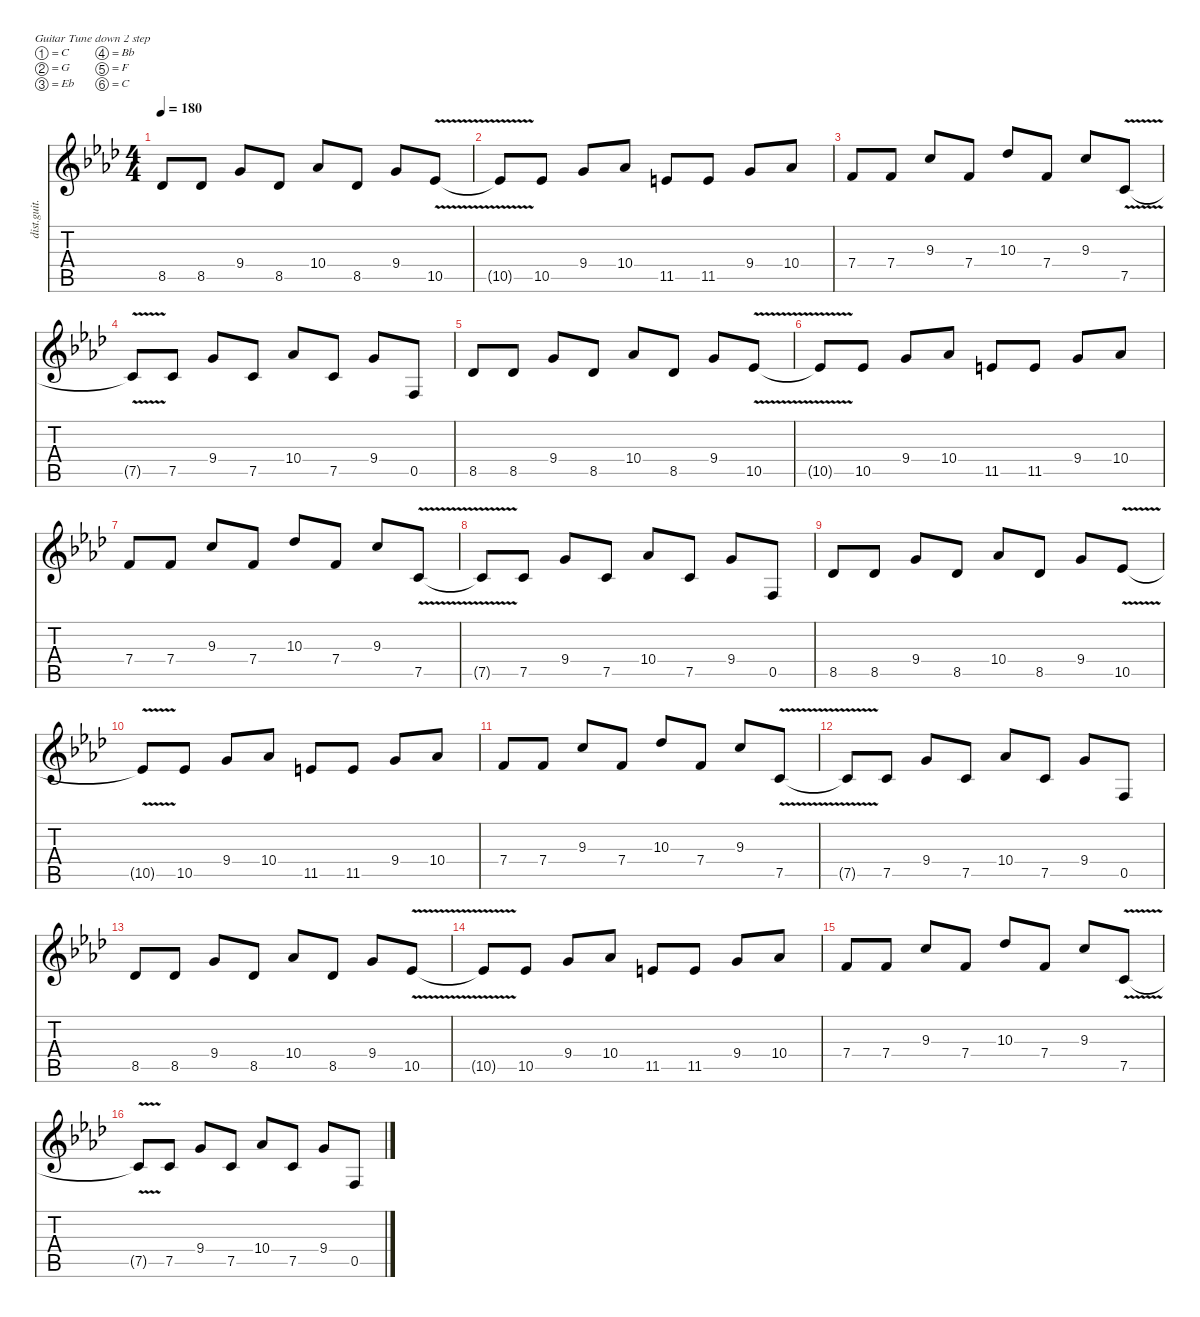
\defaultSystemsLayout 4
\hideDynamics
\bracketExtendMode nobrackets
\otherSystemsTrackNameOrientation horizontal
\track ("Gtr.1 Double" "dist.guit.") {mute instrument distortionguitar}
\staff {score tabs}
\tuning (C4 G3 Eb3 Bb2 F2 C2)
\ts (4 4)
\tempo 180
\clef g2
\ks fminor
8.5{acc b}.8{dy f beam Up} 8.5{acc b}.8{beam Up} 9.4{acc forcenatural}.8{beam Up} 8.5{acc b}.8{beam Up} 10.4{acc b}.8{beam Up} 8.5{acc b}.8{beam Up} 9.4{acc forcenatural}.8{beam Up} 10.5{v acc b}.8{beam Up} |
10.5{v t acc b}.8{beam Up} 10.5{acc b}.8{beam Up} 9.4{acc forcenatural}.8{beam Up} 10.4{acc b}.8{beam Up} 11.5{acc forcenatural}.8{beam Up} 11.5{acc forcenatural}.8{beam Up} 9.4{acc forcenatural}.8{beam Up} 10.4{acc b}.8{beam Up} |
7.4{acc forcenatural}.8{beam Up} 7.4{acc forcenatural}.8{beam Up} 9.3{acc forcenatural}.8{beam Up} 7.4{acc forcenatural}.8{beam Up} 10.3{acc b}.8{beam Up} 7.4{acc forcenatural}.8{beam Up} 9.3{acc forcenatural}.8{beam Up} 7.5{v acc forcenatural}.8{beam Up} |
7.5{v t acc forcenatural}.8{beam Up} 7.5{acc forcenatural}.8{beam Up} 9.4{acc forcenatural}.8{beam Up} 7.5{acc forcenatural}.8{beam Up} 10.4{acc b}.8{beam Up} 7.5{acc forcenatural}.8{beam Up} 9.4{acc forcenatural}.8{beam Up} 0.5{acc forcenatural}.8{beam Up} |
8.5{acc b}.8{beam Up} 8.5{acc b}.8{beam Up} 9.4{acc forcenatural}.8{beam Up} 8.5{acc b}.8{beam Up} 10.4{acc b}.8{beam Up} 8.5{acc b}.8{beam Up} 9.4{acc forcenatural}.8{beam Up} 10.5{v acc b}.8{beam Up} |
10.5{v t acc b}.8{beam Up} 10.5{acc b}.8{beam Up} 9.4{acc forcenatural}.8{beam Up} 10.4{acc b}.8{beam Up} 11.5{acc forcenatural}.8{beam Up} 11.5{acc forcenatural}.8{beam Up} 9.4{acc forcenatural}.8{beam Up} 10.4{acc b}.8{beam Up} |
7.4{acc forcenatural}.8{beam Up} 7.4{acc forcenatural}.8{beam Up} 9.3{acc forcenatural}.8{beam Up} 7.4{acc forcenatural}.8{beam Up} 10.3{acc b}.8{beam Up} 7.4{acc forcenatural}.8{beam Up} 9.3{acc forcenatural}.8{beam Up} 7.5{v acc forcenatural}.8{beam Up} |
7.5{v t acc forcenatural}.8{beam Up} 7.5{acc forcenatural}.8{beam Up} 9.4{acc forcenatural}.8{beam Up} 7.5{acc forcenatural}.8{beam Up} 10.4{acc b}.8{beam Up} 7.5{acc forcenatural}.8{beam Up} 9.4{acc forcenatural}.8{beam Up} 0.5{acc forcenatural}.8{beam Up} |
8.5{acc b}.8{beam Up} 8.5{acc b}.8{beam Up} 9.4{acc forcenatural}.8{beam Up} 8.5{acc b}.8{beam Up} 10.4{acc b}.8{beam Up} 8.5{acc b}.8{beam Up} 9.4{acc forcenatural}.8{beam Up} 10.5{v acc b}.8{beam Up} |
10.5{v t acc b}.8{beam Up} 10.5{acc b}.8{beam Up} 9.4{acc forcenatural}.8{beam Up} 10.4{acc b}.8{beam Up} 11.5{acc forcenatural}.8{beam Up} 11.5{acc forcenatural}.8{beam Up} 9.4{acc forcenatural}.8{beam Up} 10.4{acc b}.8{beam Up} |
7.4{acc forcenatural}.8{beam Up} 7.4{acc forcenatural}.8{beam Up} 9.3{acc forcenatural}.8{beam Up} 7.4{acc forcenatural}.8{beam Up} 10.3{acc b}.8{beam Up} 7.4{acc forcenatural}.8{beam Up} 9.3{acc forcenatural}.8{beam Up} 7.5{v acc forcenatural}.8{beam Up} |
7.5{v t acc forcenatural}.8{beam Up} 7.5{acc forcenatural}.8{beam Up} 9.4{acc forcenatural}.8{beam Up} 7.5{acc forcenatural}.8{beam Up} 10.4{acc b}.8{beam Up} 7.5{acc forcenatural}.8{beam Up} 9.4{acc forcenatural}.8{beam Up} 0.5{acc forcenatural}.8{beam Up} |
8.5{acc b}.8{beam Up} 8.5{acc b}.8{beam Up} 9.4{acc forcenatural}.8{beam Up} 8.5{acc b}.8{beam Up} 10.4{acc b}.8{beam Up} 8.5{acc b}.8{beam Up} 9.4{acc forcenatural}.8{beam Up} 10.5{v acc b}.8{beam Up} |
10.5{v t acc b}.8{beam Up} 10.5{acc b}.8{beam Up} 9.4{acc forcenatural}.8{beam Up} 10.4{acc b}.8{beam Up} 11.5{acc forcenatural}.8{beam Up} 11.5{acc forcenatural}.8{beam Up} 9.4{acc forcenatural}.8{beam Up} 10.4{acc b}.8{beam Up} |
7.4{acc forcenatural}.8{beam Up} 7.4{acc forcenatural}.8{beam Up} 9.3{acc forcenatural}.8{beam Up} 7.4{acc forcenatural}.8{beam Up} 10.3{acc b}.8{beam Up} 7.4{acc forcenatural}.8{beam Up} 9.3{acc forcenatural}.8{beam Up} 7.5{v acc forcenatural}.8{beam Up} |
7.5{v t acc forcenatural}.8{beam Up} 7.5{acc forcenatural}.8{beam Up} 9.4{acc forcenatural}.8{beam Up} 7.5{acc forcenatural}.8{beam Up} 10.4{acc b}.8{beam Up} 7.5{acc forcenatural}.8{beam Up} 9.4{acc forcenatural}.8{beam Up} 0.5{acc forcenatural}.8{beam Up}
